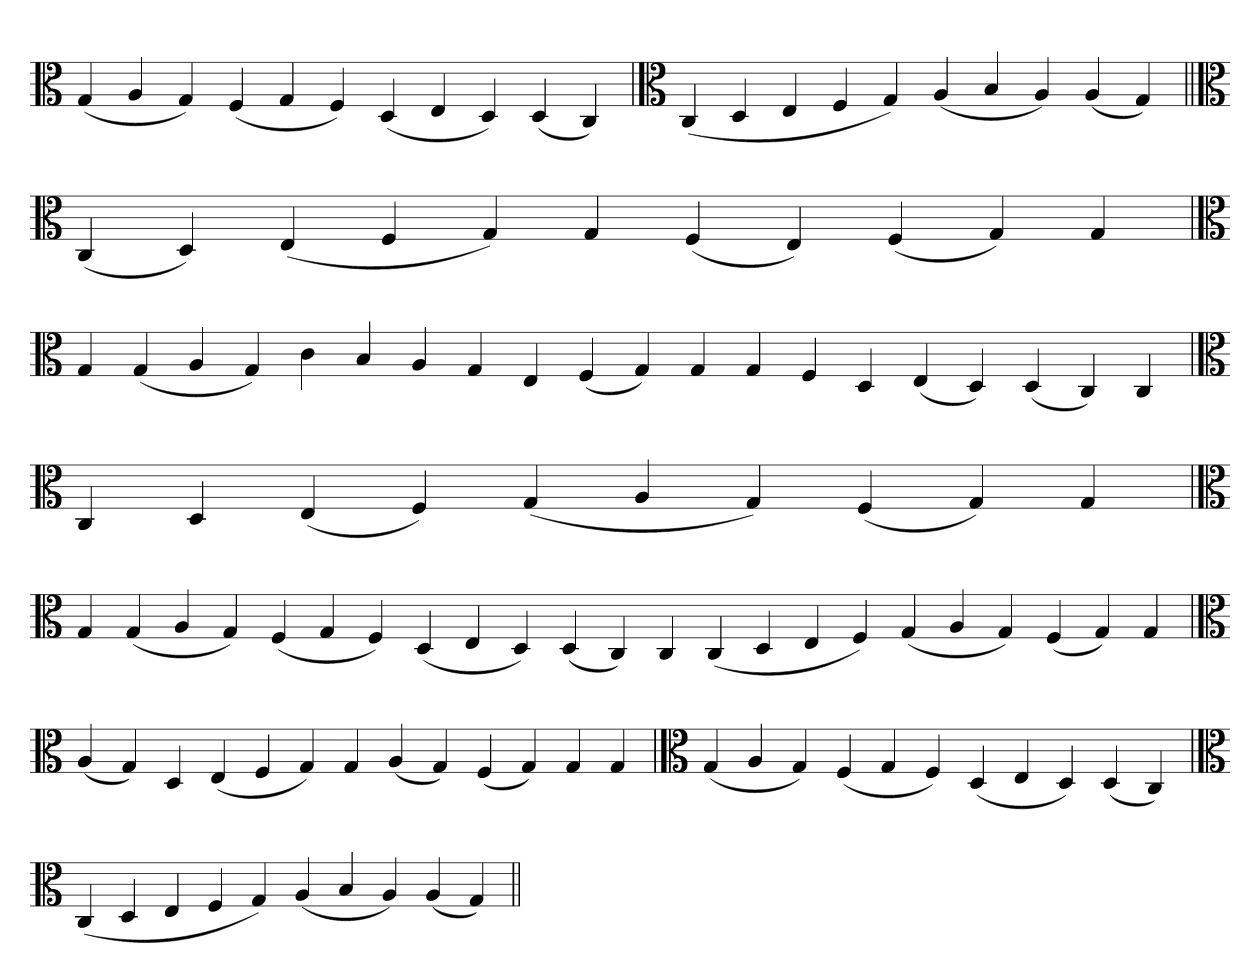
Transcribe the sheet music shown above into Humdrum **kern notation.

**kern
*part1
*staff1
*clefC3
=
(4G
4A
4G)
(4F
4G
4F)
(4D
4E
4D)
(4D
4C)
=`
*clefC3
(4C
4D
4E
4F
4G)
(4A
4B
4A)
(4A
4G)
=||
*clefC3
(4C
4D)
(4E
4F
4G)
4G
(4F
4E)
(4F
4G)
4G
=`
*clefC3
4G
(4G
4A
4G)
4c
4B
4A
4G
4E
(4F
4G)
4G
4G
4F
4D
(4E
4D)
(4D
4C)
4C
=
*clefC3
4C
4D
(4E
4F)
(4G
4A
4G)
(4F
4G)
4G
=`
*clefC3
4G
(4G
4A
4G)
(4F
4G
4F)
(4D
4E
4D)
(4D
4C)
4C
(4C
4D
4E
4F)
(4G
4A
4G)
(4F
4G)
4G
='
*clefC3
(4A
4G)
4D
(4E
4F
4G)
4G
(4A
4G)
(4F
4G)
4G
4G
=`
*clefC3
(4G
4A
4G)
(4F
4G
4F)
(4D
4E
4D)
(4D
4C)
=`
*clefC3
(4C
4D
4E
4F
4G)
(4A
4B
4A)
(4A
4G)
=||
*-
